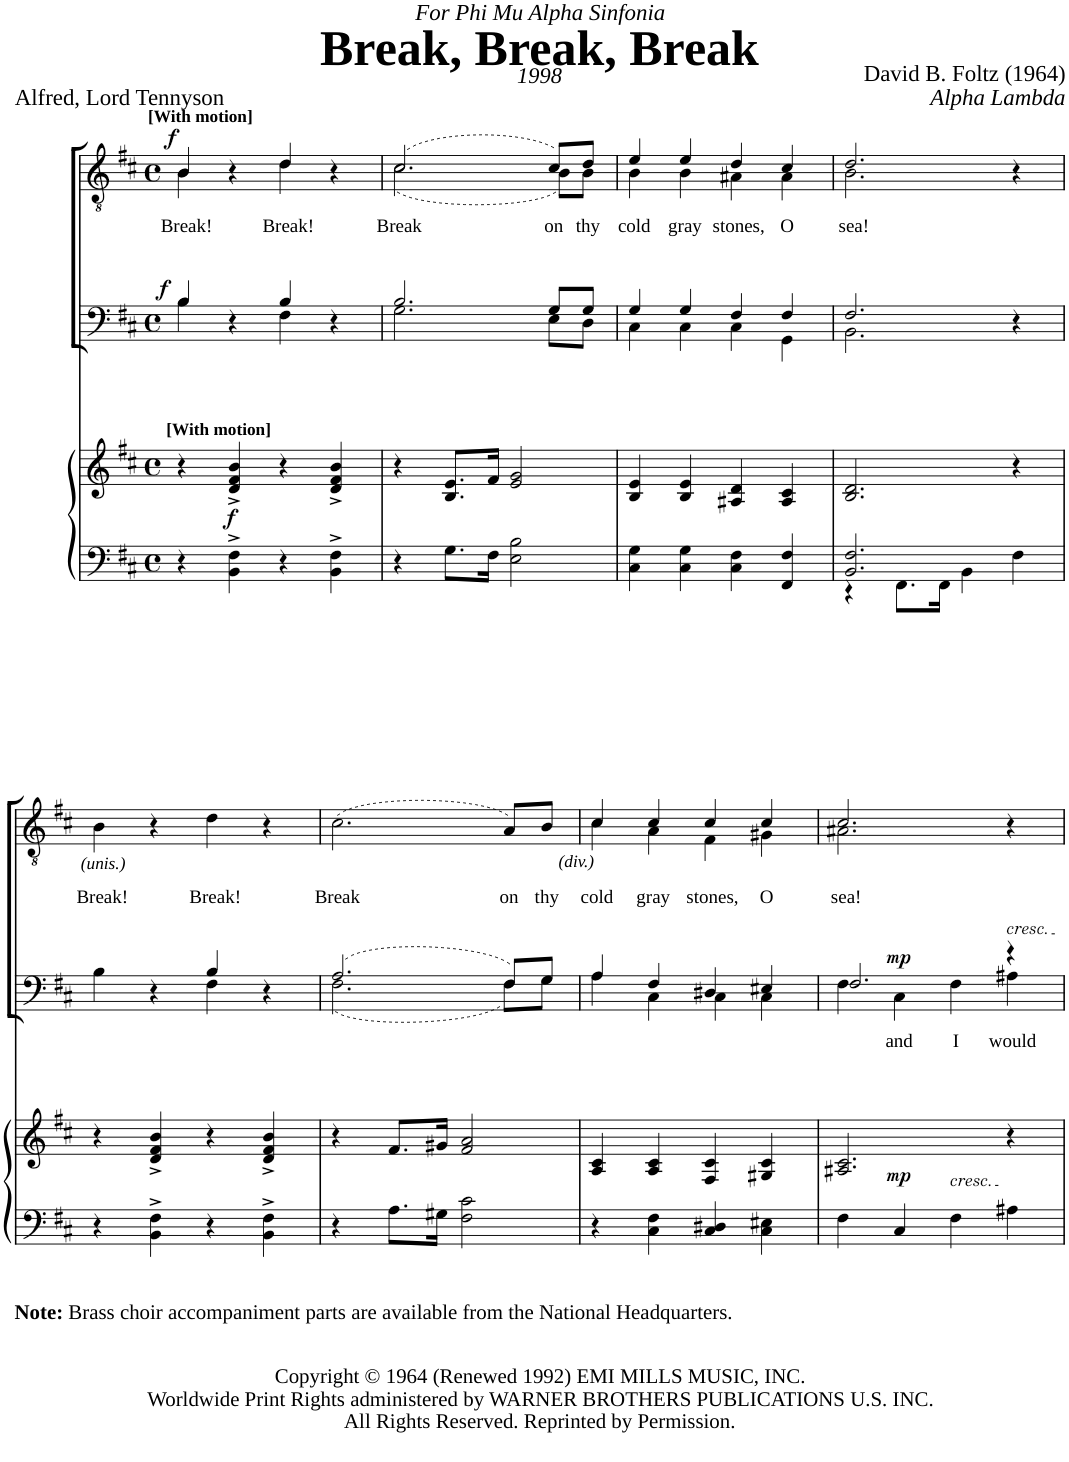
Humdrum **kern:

**kern	**kern	**dynam	**kern	**text	**dynam	**kern	**text	**dynam
*part3	*part3	*part3	*part2	*part2	*part2	*part1	*part1	*part1
*staff4	*staff3	*staff3/4	*staff2	*staff2	*staff2	*staff1	*staff1	*staff1
*I"Piano 5	*	*	*I"Piano 3	*	*	*I"Piano 2	*	*
*I'Pno	*	*	*I'Pno	*	*	*I'Pno	*	*
*clefF4	*clefG2	*	*clefF4	*	*	*clefGv2	*	*
*k[f#c#]	*k[f#c#]	*	*k[f#c#]	*	*	*k[f#c#]	*	*
*M4/4	*M4/4	*	*M4/4	*	*	*M4/4	*	*
*met(c)	*met(c)	*	*met(c)	*	*	*met(c)	*	*
=1	=1	=1	=1	=1	=1	=1	=1	=1
*	*	*	*^	*	*	*	*	*
!	!	!	!	!	!	!	!LO:TX:a:i:t=For Phi Mu Alpha Sinfonia	!	!
!	!	!	!	!	!	!	!LO:TX:a:B:t=[With motion]	!	!
!	!	!	!	!	!	!LO:DY:a	!	!LO:LY:b	!LO:DY:a
*	*	*	*	*	*	*	*^	*	*
4r	4r	.	4B/	4B\	.	f	4B/	4B\	Break!	f
!	!LO:TX:a:B:t=[With motion]	!	!	!	!	!	!	!	!	!
!	!	!LO:DY:b	!	!	!	!	!	!	!	!
4BB\^ 4F#\^	4d/^ 4f#/^ 4b/^	f	4r	4ryy	.	.	4r	4ryy	.	.
!	!	!	!	!	!	!	!	!	!LO:LY:b	!
4r	4r	.	4B/	4F#\	.	.	4d/	4d\	Break!	.
4BB\^ 4F#\^	4d/^ 4f#/^ 4b/^	.	4r	4ryy	.	.	4r	4ryy	.	.
=2	=2	=2	=2	=2	=2	=2	=2	=2	=2	=2
!	!	!	!	!	!	!	!	!	!LO:LY:b	!
4r	4r	.	2.B/	2.G\	.	.	(2.c#/	(2.c#\	Break	.
8.G\L	8.B/ 8.e/L	.	.	.	.	.	.	.	.	.
16F#\Jk	16f#/Jk	.	.	.	.	.	.	.	.	.
2E\ 2B\	2e/ 2g/	.	.	.	.	.	.	.	.	.
!	!	!	!	!	!	!	!	!	!LO:LY:b	!
.	.	.	8G/L	8E\L	.	.	8c#/L)	8B\L)	on	.
!	!	!	!	!	!	!	!	!	!LO:LY:b	!
.	.	.	8G/J	8D\J	.	.	8d/J	8B\J	thy	.
=3	=3	=3	=3	=3	=3	=3	=3	=3	=3	=3
!	!	!	!	!	!	!	!	!	!LO:LY:b	!
4C#\ 4G\	4B/ 4e/	.	4G/	4C#\	.	.	4e/	4B\	cold	.
!	!	!	!	!	!	!	!	!	!LO:LY:b	!
4C#\ 4G\	4B/ 4e/	.	4G/	4C#\	.	.	4e/	4B\	gray	.
!	!	!	!	!	!	!	!	!	!LO:LY:b	!
4C#\ 4F#\	4A#X/ 4d/	.	4F#/	4C#\	.	.	4d/	4A#X\	stones,	.
!	!	!	!	!	!	!	!	!	!LO:LY:b	!
4FF#/ 4F#/	4A#/ 4c#/	.	4F#/	4GG\	.	.	4c#/	4A#\	O	.
=4	=4	=4	=4	=4	=4	=4	=4	=4	=4	=4
*^	*	*	*	*	*	*	*	*	*	*
!	!	!	!	!	!	!	!	!	!	!LO:LY:b	!
2.BB/ 2.F#/	4r	2.B/ 2.d/	.	2.F#/	2.BB\	.	.	2.d/	2.B\	sea!	.
.	8.FF#\L	.	.	.	.	.	.	.	.	.	.
.	16FF#\Jk	.	.	.	.	.	.	.	.	.	.
.	4BB\	.	.	.	.	.	.	.	.	.	.
4F#\	4ryy	4r	.	4r	4ryy	.	.	4r	4ryy	.	.
!!LO:LB:g=z
=5	=5	=5	=5	=5	=5	=5	=5	=5	=5	=5	=5
!	!	!	!	!	!	!	!	!LO:TX:b:i:t=(unis.)	!	!	!
!LO:TX:b:t=Copyright © 1964 (Renewed 1992) EMI MILLS MUSIC, INC.	!	!	!	!	!	!	!	!	!	!	!
!LO:TX:b:t=Worldwide Print Rights administered by WARNER BROTHERS PUBLICATIONS U.S. INC.	!	!	!	!	!	!	!	!	!	!	!
!LO:TX:b:t=All Rights Reserved. Reprinted by Permission.	!	!	!	!	!	!	!	!	!	!	!
!LO:TX:b:B:t=Note&colon;	!	!	!	!	!	!	!	!	!	!	!
!LO:TX:b:t=Brass choir accompaniment parts are available from the National Headquarters.	!	!	!	!	!	!	!	!	!	!	!
!	!	!	!	!	!	!	!	!	!	!LO:LY:b	!
*v	*v	*	*	*	*	*	*	*v	*v	*	*
4r	4r	.	4B\	2ryy	.	.	4B\	Break!	.
4BB\^ 4F#\^	4d/^ 4f#/^ 4b/^	.	4r	.	.	.	4r	.	.
!	!	!	!	!	!	!	!	!LO:LY:b	!
4r	4r	.	4B/	4F#\	.	.	4d\	Break!	.
4BB\^ 4F#\^	4d/^ 4f#/^ 4b/^	.	4r	4ryy	.	.	4r	.	.
=6	=6	=6	=6	=6	=6	=6	=6	=6	=6
!	!	!	!	!	!	!	!	!LO:LY:b	!
4r	4r	.	(2.A/	(2.F#\	.	.	(2.c#\	Break	.
8.A\L	8.f#/L	.	.	.	.	.	.	.	.
16G#X\Jk	16g#X/Jk	.	.	.	.	.	.	.	.
2F#\ 2c#\	2f#/ 2a/	.	.	.	.	.	.	.	.
!	!	!	!	!	!	!	!	!LO:LY:b	!
.	.	.	8F#/L)	8F#\L)	.	.	8A/L)	on	.
!	!	!	!	!	!	!	!	!LO:LY:b	!
.	.	.	8G/J	8G\J	.	.	8B/J	thy	.
=7	=7	=7	=7	=7	=7	=7	=7	=7	=7
!	!	!	!	!	!	!	!LO:TX:b:i:t=(div.)	!	!
!	!	!	!	!	!	!	!	!LO:LY:b	!
*	*	*	*	*	*	*	*^	*	*
4r	4A/ 4c#/	.	4A/	4A\	.	.	4c#/	4c#\	cold	.
!	!	!	!	!	!	!	!	!	!LO:LY:b	!
4C#\ 4F#\	4A/ 4c#/	.	4F#/	4C#\	.	.	4c#/	4A\	gray	.
!	!	!	!	!	!	!	!	!	!LO:LY:b	!
4C#/ 4D#X/	4F#/ 4c#/	.	4D#X/	4C#\	.	.	4c#/	4F#\	stones,	.
!	!	!	!	!	!	!	!	!	!LO:LY:b	!
4C#\ 4E#X\	4G#X/ 4c#/	.	4E#X/	4C#\	.	.	4c#/	4G#X\	O	.
=8	=8	=8	=8	=8	=8	=8	=8	=8	=8	=8
!	!	!	!	!	!	!	!	!	!LO:LY:b	!
4F#\	2.A#X/ 2.c#/	.	2.F#/	4F#\	.	.	2.c#/	2.A#X\	sea!	.
!	!	!LO:DY:a=2	!	!	!LO:LY:b	!LO:DY:a	!	!	!	!
4C#/	.	mp	.	4C#\	and	mp	.	.	.	.
!LO:TX:a:i:t=cresc.	!	!	!	!	!	!	!	!	!	!
!	!	!	!	!	!LO:LY:b	!	!	!	!	!
4F#\	.	.	.	4F#\	I	.	.	.	.	.
!	!	!	!LO:TX:a:i:t=cresc.	!	!	!	!	!	!	!
!	!	!	!	!	!LO:LY:b	!	!	!	!	!
4A#X\	4r	.	4r	4A#X\	would	.	4r	4ryy	.	.
*	*	*	*v	*v	*	*	*	*	*	*
*	*	*	*	*	*	*v	*v	*	*
=	=	=	=	=	=	=	=	=
*-	*-	*-	*-	*-	*-	*-	*-	*-
